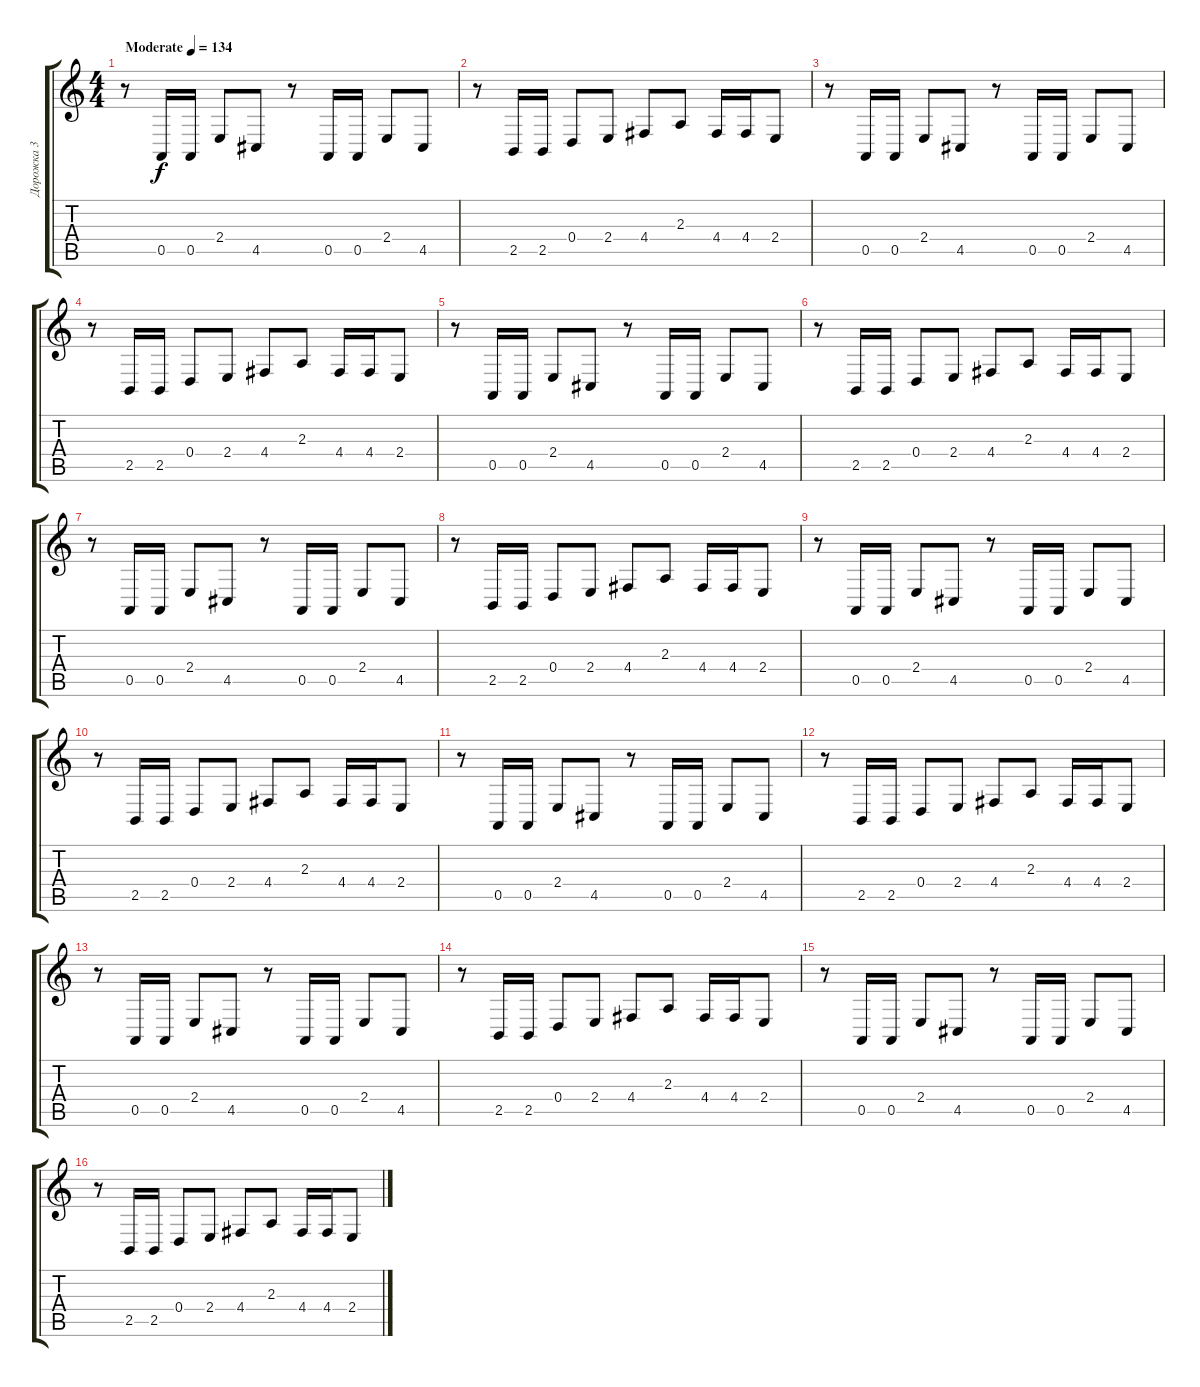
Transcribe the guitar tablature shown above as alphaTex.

\track ("Дорожка 3" "Дорожка 3") {instrument trumpet}
\staff {score tabs}
\tuning (E4 B3 G3 D3 A2 E2) {hide}
\ts (4 4)
\tempo (134 "Moderate")
\clef g2
\ks c
r.8{dy f instrument trumpet} 0.5.16 0.5.16 2.4.8 4.5.8 r.8 0.5.16 0.5.16 2.4.8 4.5.8 |
r.8 2.5.16 2.5.16 0.4.8 2.4.8 4.4.8 2.3.8 4.4.16 4.4.16 2.4.8 |
r.8 0.5.16 0.5.16 2.4.8 4.5.8 r.8 0.5.16 0.5.16 2.4.8 4.5.8 |
r.8 2.5.16 2.5.16 0.4.8 2.4.8 4.4.8 2.3.8 4.4.16 4.4.16 2.4.8 |
r.8 0.5.16 0.5.16 2.4.8 4.5.8 r.8 0.5.16 0.5.16 2.4.8 4.5.8 |
r.8 2.5.16 2.5.16 0.4.8 2.4.8 4.4.8 2.3.8 4.4.16 4.4.16 2.4.8 |
r.8 0.5.16 0.5.16 2.4.8 4.5.8 r.8 0.5.16 0.5.16 2.4.8 4.5.8 |
r.8 2.5.16 2.5.16 0.4.8 2.4.8 4.4.8 2.3.8 4.4.16 4.4.16 2.4.8 |
r.8 0.5.16 0.5.16 2.4.8 4.5.8 r.8 0.5.16 0.5.16 2.4.8 4.5.8 |
r.8 2.5.16 2.5.16 0.4.8 2.4.8 4.4.8 2.3.8 4.4.16 4.4.16 2.4.8 |
r.8 0.5.16 0.5.16 2.4.8 4.5.8 r.8 0.5.16 0.5.16 2.4.8 4.5.8 |
r.8 2.5.16 2.5.16 0.4.8 2.4.8 4.4.8 2.3.8 4.4.16 4.4.16 2.4.8 |
r.8 0.5.16 0.5.16 2.4.8 4.5.8 r.8 0.5.16 0.5.16 2.4.8 4.5.8 |
r.8 2.5.16 2.5.16 0.4.8 2.4.8 4.4.8 2.3.8 4.4.16 4.4.16 2.4.8 |
r.8 0.5.16 0.5.16 2.4.8 4.5.8 r.8 0.5.16 0.5.16 2.4.8 4.5.8 |
r.8 2.5.16 2.5.16 0.4.8 2.4.8 4.4.8 2.3.8 4.4.16 4.4.16 2.4.8
